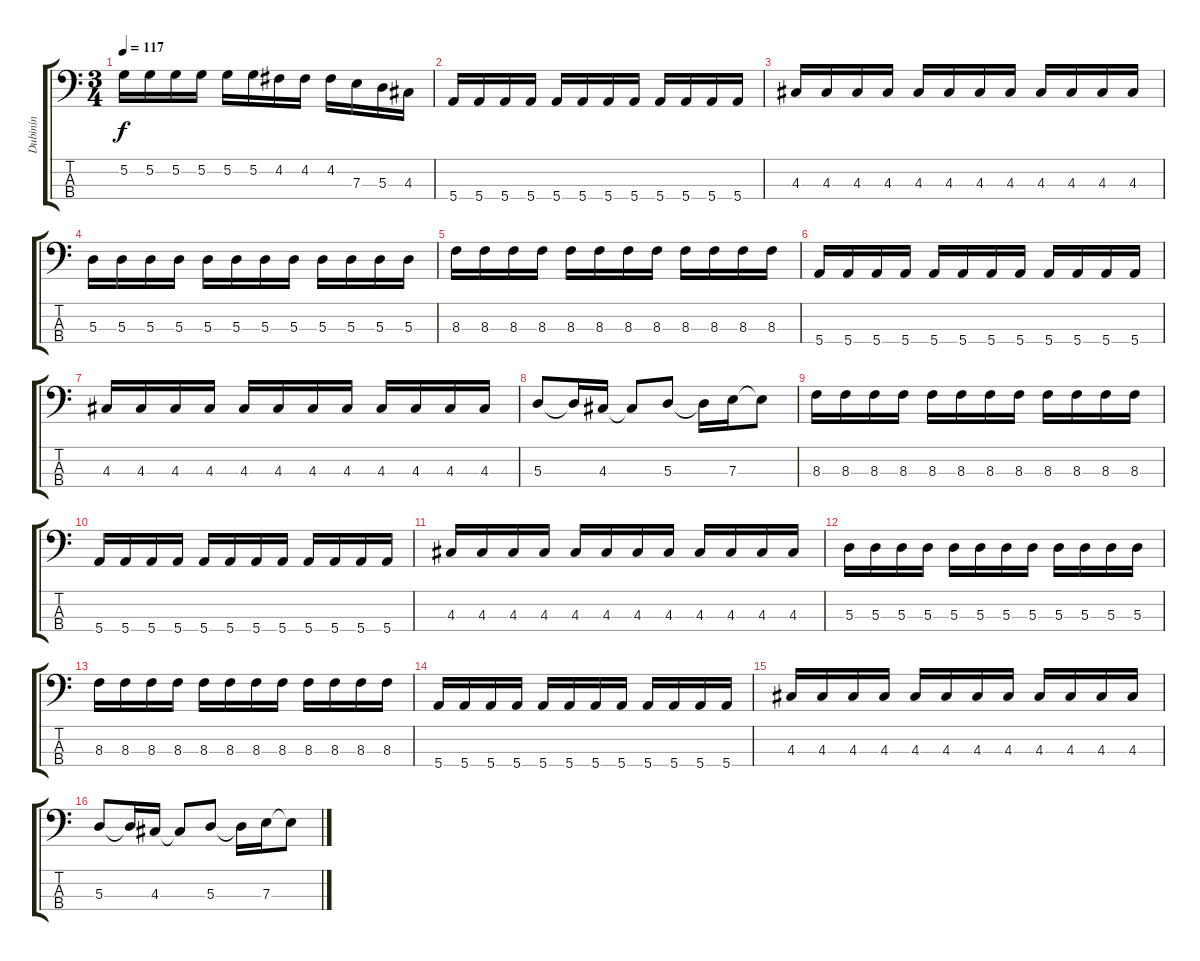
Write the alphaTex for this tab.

\track ("Dubinin" "Dubinin") {instrument electricbassfinger}
\staff {score tabs}
\tuning (G2 D2 A1 E1) {hide}
\ts (3 4)
\tempo 117
\clef f4
\ks c
5.2.16{dy f} 5.2.16 5.2.16 5.2.16 5.2.16 5.2.16 4.2.16 4.2.16 4.2.16 7.3.16 5.3.16 4.3.16 |
5.4.16 5.4.16 5.4.16 5.4.16 5.4.16 5.4.16 5.4.16 5.4.16 5.4.16 5.4.16 5.4.16 5.4.16 |
4.3.16 4.3.16 4.3.16 4.3.16 4.3.16 4.3.16 4.3.16 4.3.16 4.3.16 4.3.16 4.3.16 4.3.16 |
5.3.16 5.3.16 5.3.16 5.3.16 5.3.16 5.3.16 5.3.16 5.3.16 5.3.16 5.3.16 5.3.16 5.3.16 |
8.3.16 8.3.16 8.3.16 8.3.16 8.3.16 8.3.16 8.3.16 8.3.16 8.3.16 8.3.16 8.3.16 8.3.16 |
5.4.16 5.4.16 5.4.16 5.4.16 5.4.16 5.4.16 5.4.16 5.4.16 5.4.16 5.4.16 5.4.16 5.4.16 |
4.3.16 4.3.16 4.3.16 4.3.16 4.3.16 4.3.16 4.3.16 4.3.16 4.3.16 4.3.16 4.3.16 4.3.16 |
5.3.8 5.3{t}.16 4.3.16 4.3{t}.8 5.3.8 5.3{t}.16 7.3.16 7.3{t}.8 |
8.3.16 8.3.16 8.3.16 8.3.16 8.3.16 8.3.16 8.3.16 8.3.16 8.3.16 8.3.16 8.3.16 8.3.16 |
5.4.16 5.4.16 5.4.16 5.4.16 5.4.16 5.4.16 5.4.16 5.4.16 5.4.16 5.4.16 5.4.16 5.4.16 |
4.3.16 4.3.16 4.3.16 4.3.16 4.3.16 4.3.16 4.3.16 4.3.16 4.3.16 4.3.16 4.3.16 4.3.16 |
5.3.16 5.3.16 5.3.16 5.3.16 5.3.16 5.3.16 5.3.16 5.3.16 5.3.16 5.3.16 5.3.16 5.3.16 |
8.3.16 8.3.16 8.3.16 8.3.16 8.3.16 8.3.16 8.3.16 8.3.16 8.3.16 8.3.16 8.3.16 8.3.16 |
5.4.16 5.4.16 5.4.16 5.4.16 5.4.16 5.4.16 5.4.16 5.4.16 5.4.16 5.4.16 5.4.16 5.4.16 |
4.3.16 4.3.16 4.3.16 4.3.16 4.3.16 4.3.16 4.3.16 4.3.16 4.3.16 4.3.16 4.3.16 4.3.16 |
5.3.8 5.3{t}.16 4.3.16 4.3{t}.8 5.3.8 5.3{t}.16 7.3.16 7.3{t}.8
